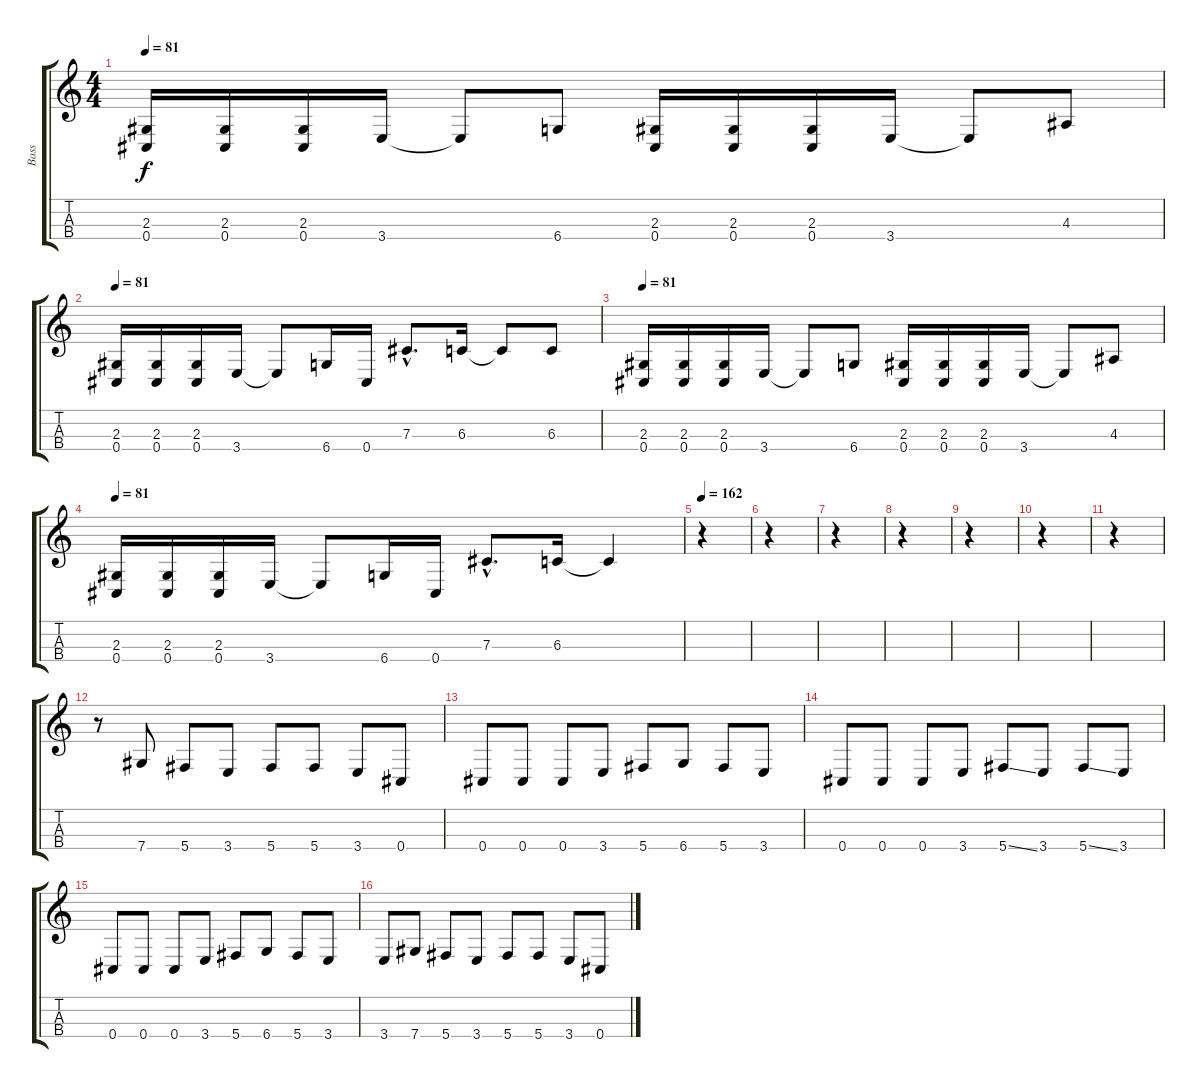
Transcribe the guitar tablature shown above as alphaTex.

\track ("Bass" "Bass") {instrument electricbassfinger}
\staff {score tabs}
\tuning (A3 B2 Gb2 Db2) {hide}
\ts (4 4)
\tempo 81
\clef g2
\ks c
(2.3 0.4).16{dy f} (2.3 0.4).16 (2.3 0.4).16 3.4.16 3.4{t}.8 6.4.8 (2.3 0.4).16 (2.3 0.4).16 (2.3 0.4).16 3.4.16 3.4{t}.8 4.3.8 |
\tempo 81
(2.3 0.4).16 (2.3 0.4).16 (2.3 0.4).16 3.4.16 3.4{t}.8 6.4.16 0.4.16 7.3{hac}.8{d} 6.3.16 6.3{t}.8 6.3.8 |
\tempo 81
(2.3 0.4).16 (2.3 0.4).16 (2.3 0.4).16 3.4.16 3.4{t}.8 6.4.8 (2.3 0.4).16 (2.3 0.4).16 (2.3 0.4).16 3.4.16 3.4{t}.8 4.3.8 |
\tempo 81
(2.3 0.4).16 (2.3 0.4).16 (2.3 0.4).16 3.4.16 3.4{t}.8 6.4.16 0.4.16 7.3{hac}.8{d} 6.3.16 6.3{t}.4 |
\tempo 162
r.4 |
r.4 |
r.4 |
r.4 |
r.4 |
r.4 |
r.4 |
r.8 7.4.8 5.4.8 3.4.8 5.4.8 5.4.8 3.4.8 0.4.8 |
0.4.8 0.4.8 0.4.8 3.4.8 5.4.8 6.4.8 5.4.8 3.4.8 |
0.4.8 0.4.8 0.4.8 3.4.8 5.4{ss}.8 3.4.8 5.4{ss}.8 3.4.8 |
0.4.8 0.4.8 0.4.8 3.4.8 5.4.8 6.4.8 5.4.8 3.4.8 |
3.4.8 7.4.8 5.4.8 3.4.8 5.4.8 5.4.8 3.4.8 0.4.8
